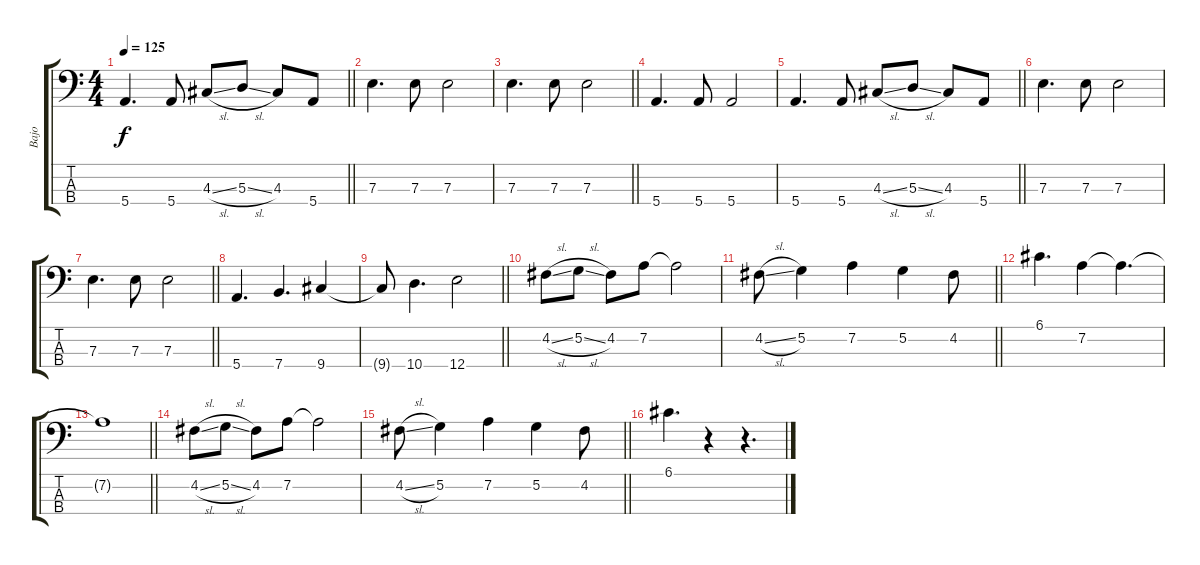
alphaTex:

\track ("Bajo" "Bajo") {instrument electricbassfinger}
\staff {score tabs}
\tuning (G2 D2 A1 E1) {hide}
\ts (4 4)
\tempo 125
\clef f4
\barLineRight lightlight
\ks c
5.4.4{d dy f} 5.4.8 4.3{sl}.8 5.3{sl}.8 4.3.8 5.4.8 |
7.3.4{d} 7.3.8 7.3.2 |
\barLineRight lightlight
7.3.4{d} 7.3.8 7.3.2 |
5.4.4{d} 5.4.8 5.4.2 |
\barLineRight lightlight
5.4.4{d} 5.4.8 4.3{sl}.8 5.3{sl}.8 4.3.8 5.4.8 |
7.3.4{d} 7.3.8 7.3.2 |
\barLineRight lightlight
7.3.4{d} 7.3.8 7.3.2 |
5.4.4{d} 7.4.4{d} 9.4.4 |
\barLineRight lightlight
9.4{t}.8 10.4.4{d} 12.4.2 |
4.2{sl}.8 5.2{sl}.8 4.2.8 7.2.8 7.2{t}.2 |
\barLineRight lightlight
4.2{sl}.8 5.2.4 7.2.4 5.2.4 4.2.8 |
6.1.4{d} 7.2.4 7.2{t}.4{d} |
\barLineRight lightlight
7.2{t}.1 |
4.2{sl}.8 5.2{sl}.8 4.2.8 7.2.8 7.2{t}.2 |
\barLineRight lightlight
4.2{sl}.8 5.2.4 7.2.4 5.2.4 4.2.8 |
6.1.4{d} r.4 r.4{d}
